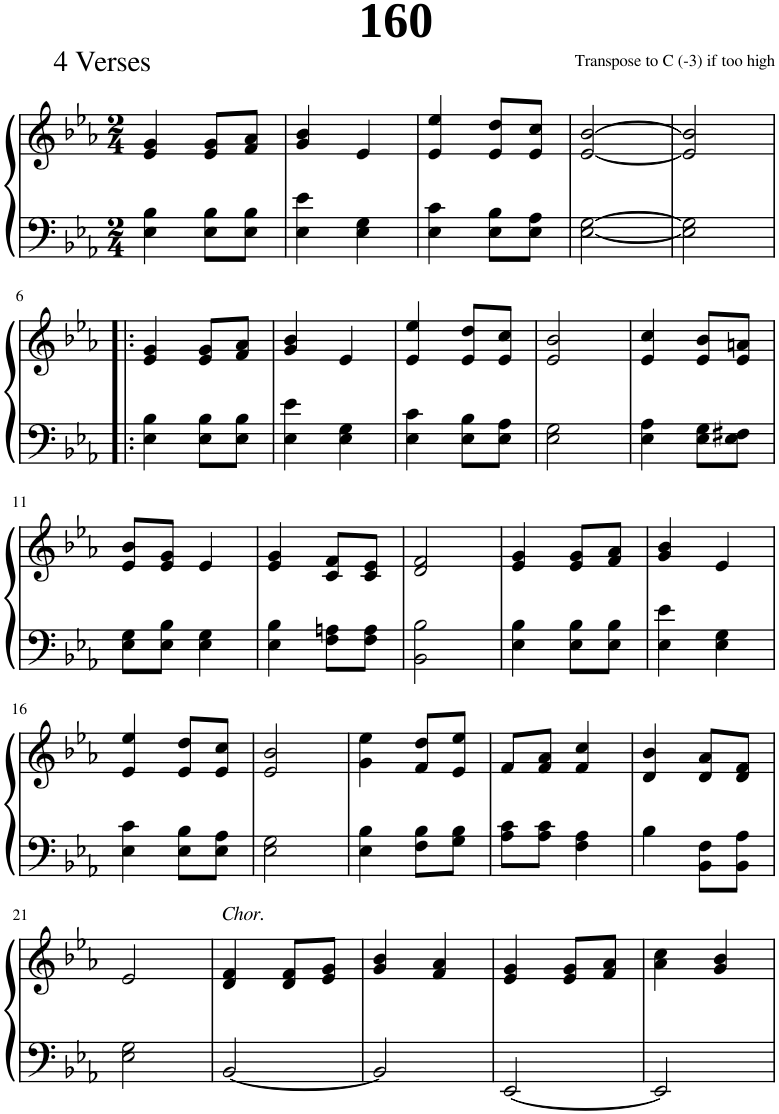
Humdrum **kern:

**kern	**kern
*part1	*part1
*staff2	*staff1
*I"Piano	*
*I'Pno.	*
*clefF4	*clefG2
*k[b-e-a-]	*k[b-e-a-]
*M2/4	*M2/4
=1	=1
4E-\ 4B-\	4e-/ 4g/
8E-\ 8B-\L	8e-/ 8g/L
8E-\ 8B-\J	8f/ 8a-/J
=2	=2
4E-\ 4e-\	4g/ 4b-/
4E-\ 4G\	4e-/
=3	=3
4E-\ 4c\	4e-/ 4ee-/
8E-\ 8B-\L	8e-/ 8dd/L
8E-\ 8A-\J	8e-/ 8cc/J
=4	=4
[2E-\ [2G\	[2e-/ [2b-/
=5	=5
2E-\] 2G\]	2e-/] 2b-/]
!!LO:LB:g=z
=6!|:	=6!|:
4E-\ 4B-\	4e-/ 4g/
8E-\ 8B-\L	8e-/ 8g/L
8E-\ 8B-\J	8f/ 8a-/J
=7	=7
4E-\ 4e-\	4g/ 4b-/
4E-\ 4G\	4e-/
=8	=8
4E-\ 4c\	4e-/ 4ee-/
8E-\ 8B-\L	8e-/ 8dd/L
8E-\ 8A-\J	8e-/ 8cc/J
=9	=9
2E-\ 2G\	2e-/ 2b-/
=10	=10
4E-\ 4A-\	4e-/ 4cc/
8E-\ 8G\L	8e-/ 8b-/L
8E-\ 8F#X\J	8e-/ 8an/J
!!LO:LB:g=z
=11	=11
8E-\ 8G\L	8e-/ 8b-/L
8E-\ 8B-\J	8e-/ 8g/J
4E-\ 4G\	4e-/
=12	=12
4E-\ 4B-\	4e-/ 4g/
8F\ 8An\L	8c/ 8f/L
8F\ 8A\J	8c/ 8e-/J
=13	=13
2BB-\ 2B-\	2d/ 2f/
=14	=14
4E-\ 4B-\	4e-/ 4g/
8E-\ 8B-\L	8e-/ 8g/L
8E-\ 8B-\J	8f/ 8a-/J
=15	=15
4E-\ 4e-\	4g/ 4b-/
4E-\ 4G\	4e-/
!!LO:LB:g=z
=16	=16
4E-\ 4c\	4e-/ 4ee-/
8E-\ 8B-\L	8e-/ 8dd/L
8E-\ 8A-\J	8e-/ 8cc/J
=17	=17
2E-\ 2G\	2e-/ 2b-/
=18	=18
4E-\ 4B-\	4g\ 4ee-\
8F\ 8B-\L	8f/ 8dd/L
8G\ 8B-\J	8e-/ 8ee-/J
=19	=19
8A-\ 8c\L	8f/L
8A-\ 8c\J	8f/ 8a-/J
4F\ 4A-\	4f/ 4cc/
=20	=20
4B-\	4d/ 4b-/
8BB-\ 8F\L	8d/ 8a-/L
8BB-\ 8A-\J	8d/ 8f/J
!!LO:LB:g=z
=21	=21
2E-\ 2G\	2e-/
=22	=22
!	!LO:TX:a:i:t=Chor.
[2BB-/	4d/ 4f/
.	8d/ 8f/L
.	8e-/ 8g/J
=23	=23
2BB-/]	4g/ 4b-/
.	4f/ 4a-/
=24	=24
[2EE-/	4e-/ 4g/
.	8e-/ 8g/L
.	8f/ 8a-/J
=25	=25
2EE-/]	4a-\ 4cc\
.	4g/ 4b-/
=	=
*-	*-
